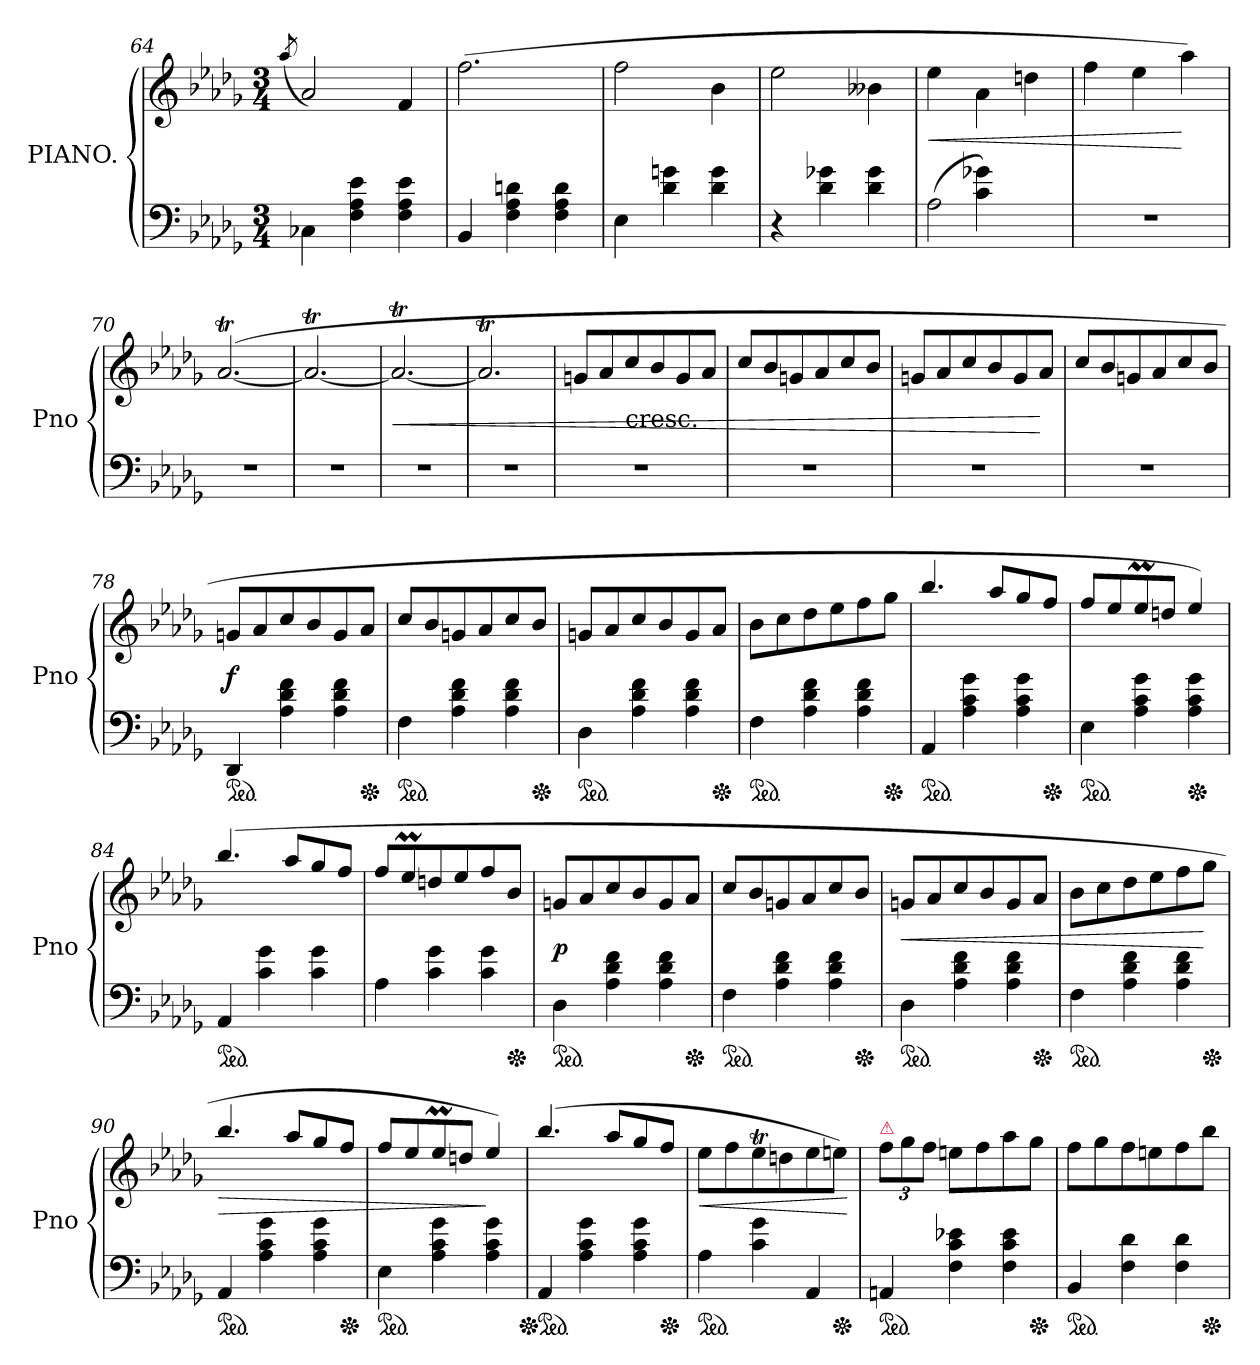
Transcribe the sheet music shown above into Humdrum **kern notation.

**kern	**kern	**dynam
*part1	*part1	*part1
*staff2	*staff1	*staff1/2
*I"PIANO.	*	*
*I'Pno	*	*
*clefF4	*clefG2	*
*k[b-e-a-d-g-]	*k[b-e-a-d-g-]	*
*D-:	*D-:	*
*M3/4	*M3/4	*
=64	=64	=64
.	(<8qaa-/	.
4C-X\	2a-)	.
4F 4A- 4e-	.	.
4F 4A- 4e-	4f	.
=65	=65	=65
4BB-	(>2.ff	.
4F 4A- 4dn	.	.
4F 4A- 4d	.	.
=66	=66	=66
4E-	2ff	.
4d- 4gn	.	.
4d- 4g	4b-	.
=67	=67	=67
4r	2ee-	.
4d- 4g-X	.	.
4d- 4g-	4b--X	.
=68	=68	=68
!LO:N:vis=2	!	!
(>4A-	4ee-	<
4c\ 4g-X\)	4a-\	.
4rgyy	4ddn	.
=69	=69	=69
2.rF	4ff	.
.	4ee-	.
.	4aa-)	[
=70	=70	=70
2.r	(>[<2.a-T	.
=71	=71	=71
2.r	2.a-T_<	.
=72	=72	=72
2.r	2.a-T_	<
=73	=73	=73
2.r	2.a-T]	.
=74	=74	=74
2.r	8gnL	.
.	8a-	.
!	!LO:TX:c:t=cresc.	!
.	8cc	.
.	8b-	.
.	8g	.
.	8a-J	.
=75	=75	=75
2.r	8ccL	.
.	8b-	.
.	8gn	.
.	8a-	.
.	8cc	.
.	8b-J	.
=76	=76	=76
2.r	8gnL	.
.	8a-	.
.	8cc	.
.	8b-	.
.	8g	.
.	8a-J	[
=77	=77	=77
2.r	8ccL	.
.	8b-	.
.	8gn	.
.	8a-	.
.	8cc	.
.	8b-J	.
=78	=78	=78
*ped	*	*
4DD-	8gnL	f
.	8a-	.
4A- 4d- 4f	8cc	.
.	8b-	.
4A- 4d- 4f	8g	.
*Xped	*	*
.	8a-J	.
=79	=79	=79
*ped	*	*
4F	8ccL	.
.	8b-	.
4A- 4d- 4f	8gn	.
.	8a-	.
4A- 4d- 4f	8cc	.
*Xped	*	*
.	8b-J	.
=80	=80	=80
*ped	*	*
4D-	8gnL	.
.	8a-	.
4A- 4d- 4f	8cc	.
.	8b-	.
4A- 4d- 4f	8g	.
*Xped	*	*
.	8a-J	.
=81	=81	=81
*ped	*	*
4F	8b-L	.
.	8cc	.
4A- 4d- 4f	8dd-	.
.	8ee-	.
4A- 4d- 4f	8ff	.
*Xped	*	*
.	8gg-J	.
=82	=82	=82
*ped	*	*
4AA-	4.bb-/	.
4A-\ 4c\ 4g-\	.	.
.	8aa-/L	.
4A-\ 4c\ 4g-\	8gg-/	.
*Xped	*	*
.	8ff/J	.
=83	=83	=83
*ped	*	*
4E-	8ff/L	.
.	8ee-/	.
4A-\ 4c\ 4g-\	8ee-M/	.
.	8ddn/J	.
*Xped	*	*
4A-\ 4c\ 4g-\	4ee-/)	.
=84	=84	=84
*ped	*	*
4AA-	(>4.bb-/	.
4c\ 4g-\	.	.
.	8aa-/L	.
4c\ 4g-\	8gg-/	.
.	8ff/J	.
=85	=85	=85
4A-	8ff/L	.
.	8ee-M/	.
4c\ 4g-\	8ddn/	.
.	8ee-/	.
4c\ 4g-\	8ff/	.
*Xped	*	*
.	8b-/J	.
=86	=86	=86
*ped	*	*
4D-	8gnL	p
.	8a-	.
4A- 4d- 4f	8cc	.
.	8b-	.
4A- 4d- 4f	8g	.
*Xped	*	*
.	8a-J	.
=87	=87	=87
*ped	*	*
4F	8ccL	.
.	8b-	.
4A- 4d- 4f	8gn	.
.	8a-	.
4A- 4d- 4f	8cc	.
*Xped	*	*
.	8b-J	.
=88	=88	=88
*ped	*	*
4D-	8gnL	<
.	8a-	.
4A- 4d- 4f	8cc	.
.	8b-	.
4A- 4d- 4f	8g	.
*Xped	*	*
.	8a-J	.
=89	=89	=89
*ped	*	*
4F	8b-L	.
.	8cc	.
4A- 4d- 4f	8dd-	.
.	8ee-	.
4A- 4d- 4f	8ff	.
*Xped	*	*
.	8gg-J	[
=90	=90	=90
*ped	*	*
4AA-	4.bb-/	>
4A-\ 4c\ 4g-\	.	.
.	8aa-/L	.
4A-\ 4c\ 4g-\	8gg-/	.
*Xped	*	*
.	8ff/J	.
=91	=91	=91
*ped	*	*
4E-	8ff/L	.
.	8ee-/	.
4A-\ 4c\ 4g-\	8ee-M/	.
.	8ddn/J	.
4A-\ 4c\ 4g-\	4ee-/)	]
=92	=92	=92
*Xped	*	*
*ped	*	*
4AA-	(>4.bb-/	.
4A-\ 4c\ 4g-\	.	.
.	8aa-/L	.
4A-\ 4c\ 4g-\	8gg-/	.
*Xped	*	*
.	8ff/J	.
=93	=93	=93
*ped	*	*
4A-	8ee-L	<
.	8ff	.
4c 4g-	8ee-T	.
.	8ddn	.
4AA-	8ee-	.
*Xped	*	*
.	8eenJ)	.
.	.	[
=94	=94	=94
!	!LO:TX:a:color=crimson:t=⚠	!
*ped	*	*
4AAn	12ffL	.
.	12gg-	.
.	12ffJ	.
4F 4c 4e-X	8eenL	.
.	8ff	.
4F 4c 4e-	8aa-	.
*Xped	*	*
.	8gg-J	.
=95	=95	=95
*ped	*	*
4BB-	8ffL	.
.	8gg-	.
4F 4d-	8ff	.
.	8een	.
4F 4d-	8ff	.
*Xped	*	*
.	8bb-J	.
=	=	=
*-	*-	*-
